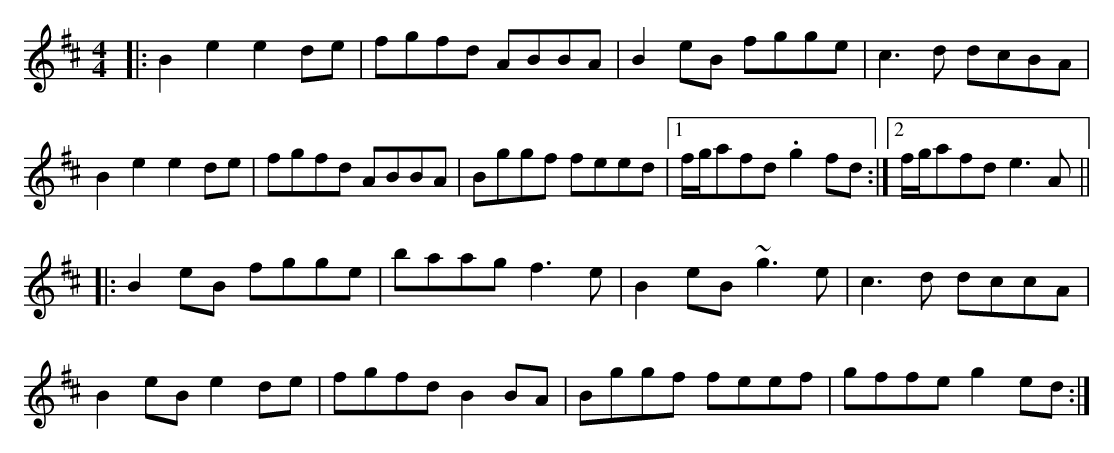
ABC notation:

X:1
M:4/4
K:Edor
|:B2e2e2de|fgfd ABBA|B2eB fgge|c3d dcBA|
B2e2e2de|fgfd ABBA|Bggf feed|1 f/g/afd. g2fd:|2 f/g/afd e3A||
|:B2eB fgge|baag f3e|B2eB ~g3e|c3d dccA|
B2eB e2de|fgfd B2BA|Bggf feef|gffe g2ed:|
